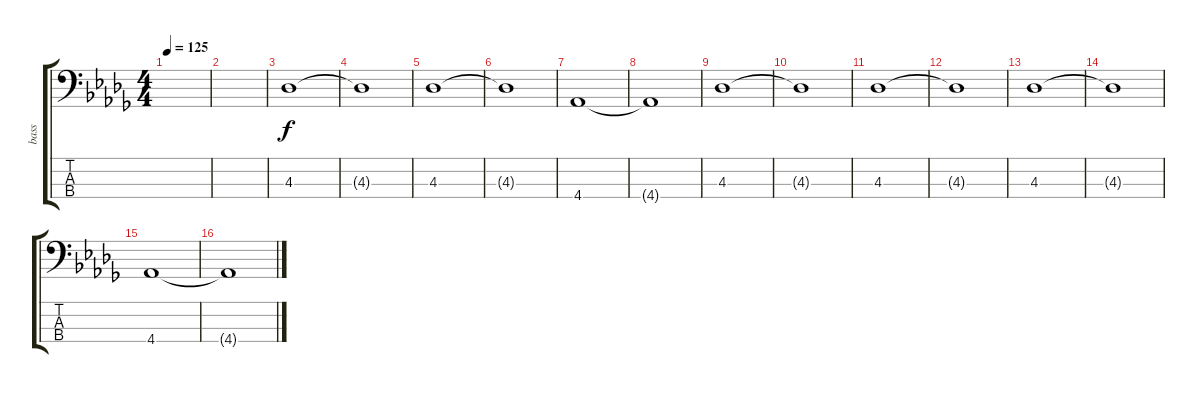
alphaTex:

\track ("bass" "bass") {instrument acousticbass}
\staff {score tabs}
\tuning (G2 D2 A1 E1) {hide}
\ts (4 4)
\tempo 125
\clef f4
\ks db
|
|
4.3.1 |
4.3{t}.1 |
4.3.1 |
4.3{t}.1 |
4.4.1 |
4.4{t}.1 |
4.3.1 |
4.3{t}.1 |
4.3.1 |
4.3{t}.1 |
4.3.1 |
4.3{t}.1 |
4.4.1 |
4.4{t}.1
